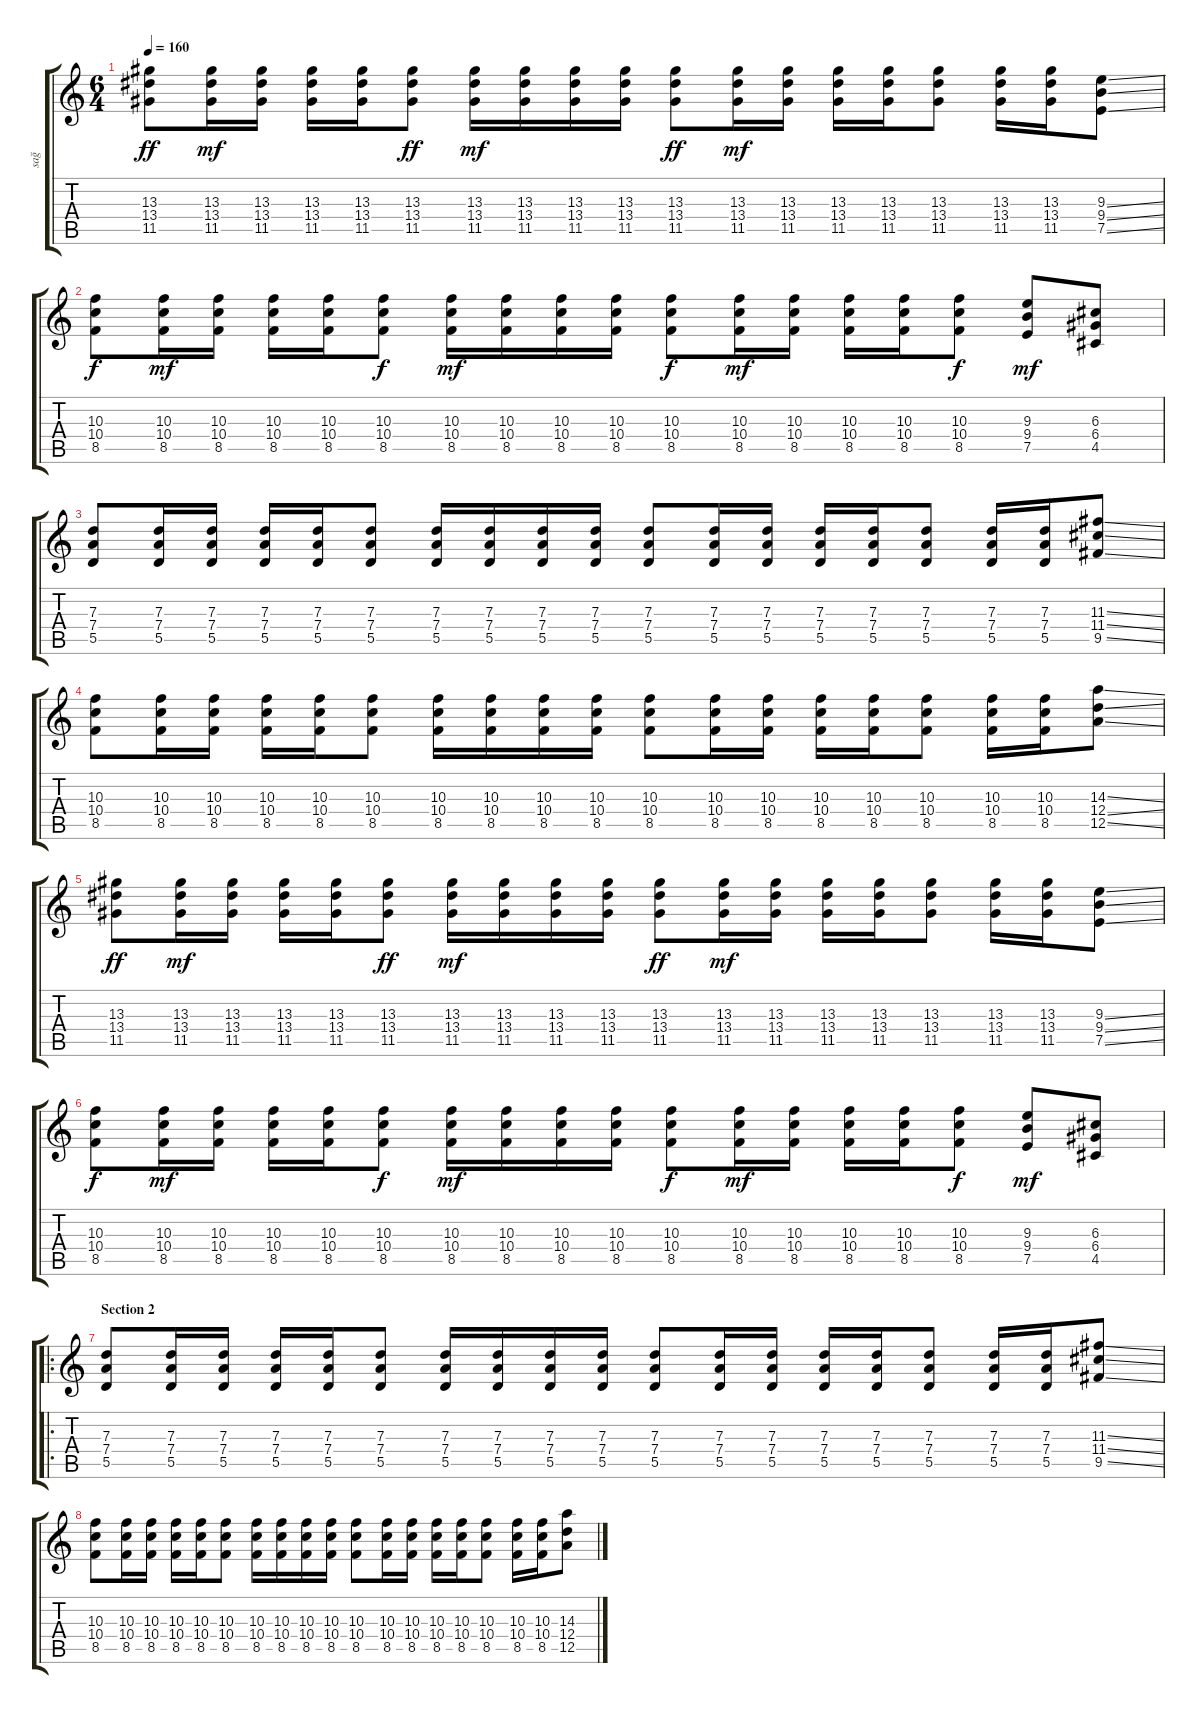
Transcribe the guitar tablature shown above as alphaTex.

\track ("sağ" "sağ") {instrument overdrivenguitar}
\staff {score tabs}
\tuning (E4 B3 G3 D3 A2 E2) {hide}
\ts (6 4)
\tempo 160
\clef g2
\ks c
(13.3 13.4 11.5).8{dy ff} (13.3 13.4 11.5).16{dy mf} (13.3 13.4 11.5).16 (13.3 13.4 11.5).16 (13.3 13.4 11.5).16 (13.3 13.4 11.5).8{dy ff} (13.3 13.4 11.5).16{dy mf} (13.3 13.4 11.5).16 (13.3 13.4 11.5).16 (13.3 13.4 11.5).16 (13.3 13.4 11.5).8{dy ff} (13.3 13.4 11.5).16{dy mf} (13.3 13.4 11.5).16 (13.3 13.4 11.5).16 (13.3 13.4 11.5).16 (13.3 13.4 11.5).8 (13.3 13.4 11.5).16 (13.3 13.4 11.5).16 (9.3{ss} 9.4{ss} 7.5{ss}).8 |
(10.3 10.4 8.5).8{dy f} (10.3 10.4 8.5).16{dy mf} (10.3 10.4 8.5).16 (10.3 10.4 8.5).16 (10.3 10.4 8.5).16 (10.3 10.4 8.5).8{dy f} (10.3 10.4 8.5).16{dy mf} (10.3 10.4 8.5).16 (10.3 10.4 8.5).16 (10.3 10.4 8.5).16 (10.3 10.4 8.5).8{dy f} (10.3 10.4 8.5).16{dy mf} (10.3 10.4 8.5).16 (10.3 10.4 8.5).16 (10.3 10.4 8.5).16 (10.3 10.4 8.5).8{dy f} (9.3 9.4 7.5).8{dy mf} (6.3 6.4 4.5).8 |
(7.3 7.4 5.5).8 (7.3 7.4 5.5).16 (7.3 7.4 5.5).16 (7.3 7.4 5.5).16 (7.3 7.4 5.5).16 (7.3 7.4 5.5).8 (7.3 7.4 5.5).16 (7.3 7.4 5.5).16 (7.3 7.4 5.5).16 (7.3 7.4 5.5).16 (7.3 7.4 5.5).8 (7.3 7.4 5.5).16 (7.3 7.4 5.5).16 (7.3 7.4 5.5).16 (7.3 7.4 5.5).16 (7.3 7.4 5.5).8 (7.3 7.4 5.5).16 (7.3 7.4 5.5).16 (11.3{ss} 11.4{ss} 9.5{ss}).8 |
(10.3 10.4 8.5).8 (10.3 10.4 8.5).16 (10.3 10.4 8.5).16 (10.3 10.4 8.5).16 (10.3 10.4 8.5).16 (10.3 10.4 8.5).8 (10.3 10.4 8.5).16 (10.3 10.4 8.5).16 (10.3 10.4 8.5).16 (10.3 10.4 8.5).16 (10.3 10.4 8.5).8 (10.3 10.4 8.5).16 (10.3 10.4 8.5).16 (10.3 10.4 8.5).16 (10.3 10.4 8.5).16 (10.3 10.4 8.5).8 (10.3 10.4 8.5).16 (10.3 10.4 8.5).16 (14.3{ss} 12.4{ss} 12.5{ss}).8 |
(13.3 13.4 11.5).8{dy ff} (13.3 13.4 11.5).16{dy mf} (13.3 13.4 11.5).16 (13.3 13.4 11.5).16 (13.3 13.4 11.5).16 (13.3 13.4 11.5).8{dy ff} (13.3 13.4 11.5).16{dy mf} (13.3 13.4 11.5).16 (13.3 13.4 11.5).16 (13.3 13.4 11.5).16 (13.3 13.4 11.5).8{dy ff} (13.3 13.4 11.5).16{dy mf} (13.3 13.4 11.5).16 (13.3 13.4 11.5).16 (13.3 13.4 11.5).16 (13.3 13.4 11.5).8 (13.3 13.4 11.5).16 (13.3 13.4 11.5).16 (9.3{ss} 9.4{ss} 7.5{ss}).8 |
(10.3 10.4 8.5).8{dy f} (10.3 10.4 8.5).16{dy mf} (10.3 10.4 8.5).16 (10.3 10.4 8.5).16 (10.3 10.4 8.5).16 (10.3 10.4 8.5).8{dy f} (10.3 10.4 8.5).16{dy mf} (10.3 10.4 8.5).16 (10.3 10.4 8.5).16 (10.3 10.4 8.5).16 (10.3 10.4 8.5).8{dy f} (10.3 10.4 8.5).16{dy mf} (10.3 10.4 8.5).16 (10.3 10.4 8.5).16 (10.3 10.4 8.5).16 (10.3 10.4 8.5).8{dy f} (9.3 9.4 7.5).8{dy mf} (6.3 6.4 4.5).8 |
\ro
\section ("" "Section 2")
(7.3 7.4 5.5).8 (7.3 7.4 5.5).16 (7.3 7.4 5.5).16 (7.3 7.4 5.5).16 (7.3 7.4 5.5).16 (7.3 7.4 5.5).8 (7.3 7.4 5.5).16 (7.3 7.4 5.5).16 (7.3 7.4 5.5).16 (7.3 7.4 5.5).16 (7.3 7.4 5.5).8 (7.3 7.4 5.5).16 (7.3 7.4 5.5).16 (7.3 7.4 5.5).16 (7.3 7.4 5.5).16 (7.3 7.4 5.5).8 (7.3 7.4 5.5).16 (7.3 7.4 5.5).16 (11.3{ss} 11.4{ss} 9.5{ss}).8 |
(10.3 10.4 8.5).8 (10.3 10.4 8.5).16 (10.3 10.4 8.5).16 (10.3 10.4 8.5).16 (10.3 10.4 8.5).16 (10.3 10.4 8.5).8 (10.3 10.4 8.5).16 (10.3 10.4 8.5).16 (10.3 10.4 8.5).16 (10.3 10.4 8.5).16 (10.3 10.4 8.5).8 (10.3 10.4 8.5).16 (10.3 10.4 8.5).16 (10.3 10.4 8.5).16 (10.3 10.4 8.5).16 (10.3 10.4 8.5).8 (10.3 10.4 8.5).16 (10.3 10.4 8.5).16 (14.3{ss} 12.4{ss} 12.5{ss}).8
